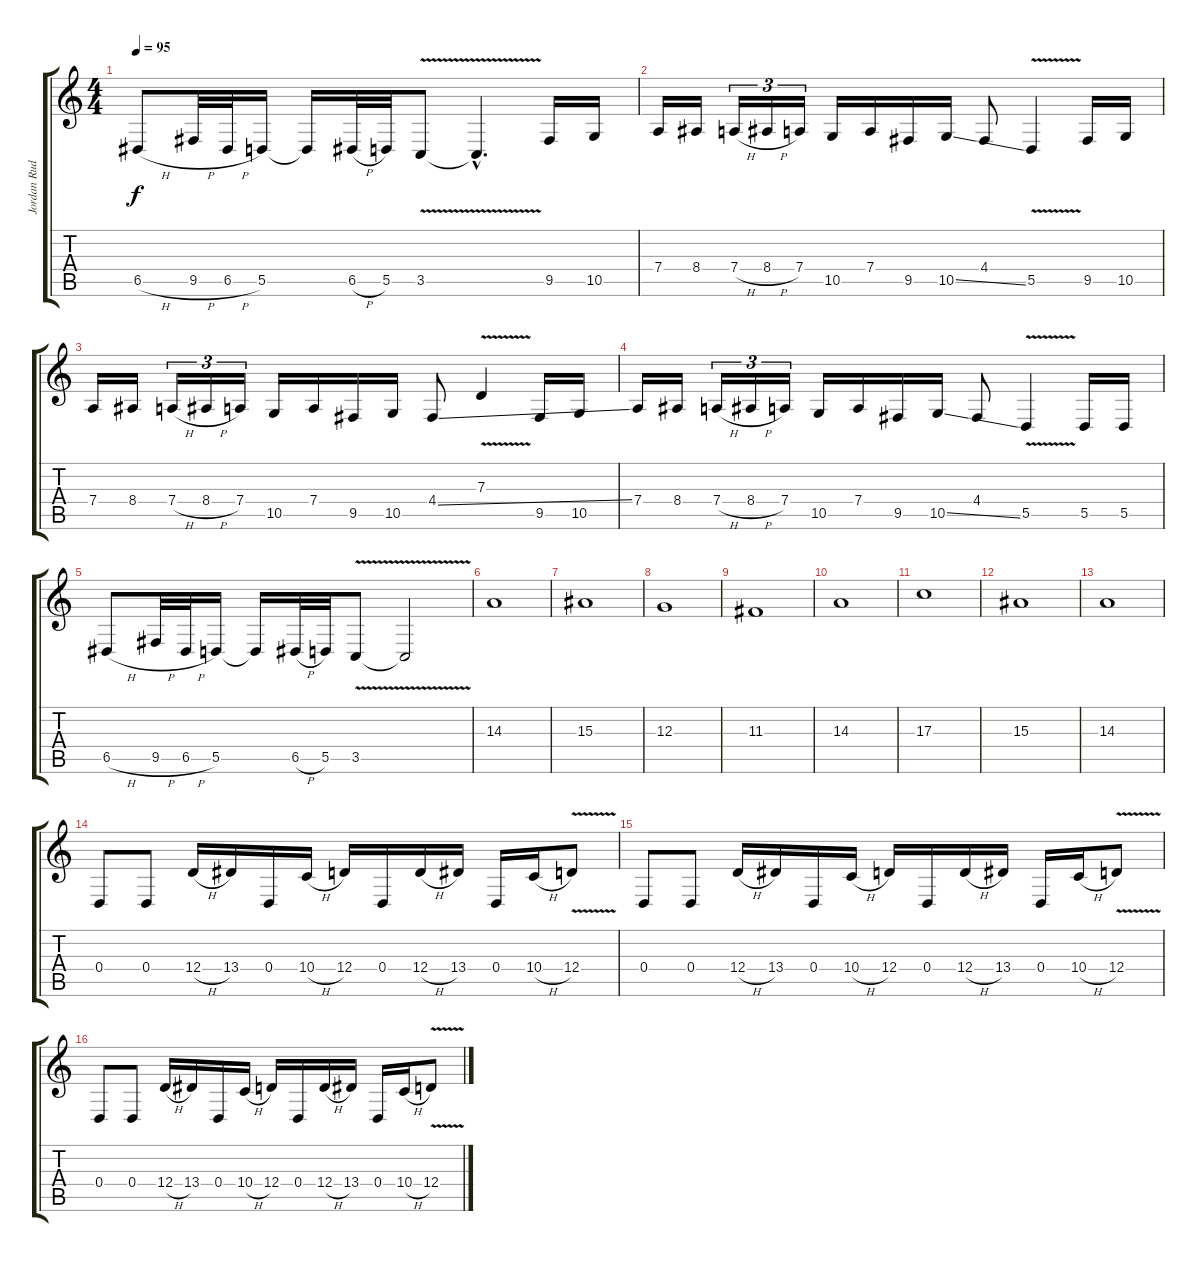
\track ("Jordan Rudess" "Jordan Rud") {instrument sitar}
\staff {score tabs}
\tuning (E4 B3 G3 D3 A2 E2) {hide}
\ts (4 4)
\tempo 95
\clef g2
\ks c
6.5{h}.8{dy f} 9.5{h}.32 6.5{h}.32 5.5.16 5.5{t}.16 6.5{h}.32 5.5.32 3.5{v}.8 3.5{v hac t}.4{d} 9.5.16 10.5.16 |
7.4.16 8.4.16 7.4{h}.16{tu (3 2)} 8.4{h}.16{tu (3 2)} 7.4.16{tu (3 2)} 10.5.16 7.4.16 9.5.16 10.5{ss}.16 4.4.8 5.5{v}.4 9.5.16 10.5.16 |
7.4.16 8.4.16 7.4{h}.16{tu (3 2)} 8.4{h}.16{tu (3 2)} 7.4.16{tu (3 2)} 10.5.16 7.4.16 9.5.16 10.5.16 4.4{ss}.8 7.3{v}.4 9.5.16 10.5.16 |
7.4.16 8.4.16 7.4{h}.16{tu (3 2)} 8.4{h}.16{tu (3 2)} 7.4.16{tu (3 2)} 10.5.16 7.4.16 9.5.16 10.5{ss}.16 4.4.8 5.5{v}.4 5.5.16 5.5.16 |
6.5{h}.8 9.5{h}.32 6.5{h}.32 5.5.16 5.5{t}.16 6.5{h}.32 5.5.32 3.5{v}.8 3.5{v t}.2 |
14.3.1{volume 6 instrument stringensemble1} |
15.3.1 |
12.3.1 |
11.3.1 |
14.3.1{volume 8 instrument stringensemble1} |
17.3.1 |
15.3.1 |
14.3.1 |
0.4.8 0.4.8 12.4{h}.16 13.4.16 0.4.16 10.4{h}.16 12.4.16 0.4.16 12.4{h}.16 13.4.16 0.4.16 10.4{h}.16 12.4{v}.8 |
0.4.8 0.4.8 12.4{h}.16 13.4.16 0.4.16 10.4{h}.16 12.4.16 0.4.16 12.4{h}.16 13.4.16 0.4.16 10.4{h}.16 12.4{v}.8 |
0.4.8 0.4.8 12.4{h}.16 13.4.16 0.4.16 10.4{h}.16 12.4.16 0.4.16 12.4{h}.16 13.4.16 0.4.16 10.4{h}.16 12.4{v}.8
